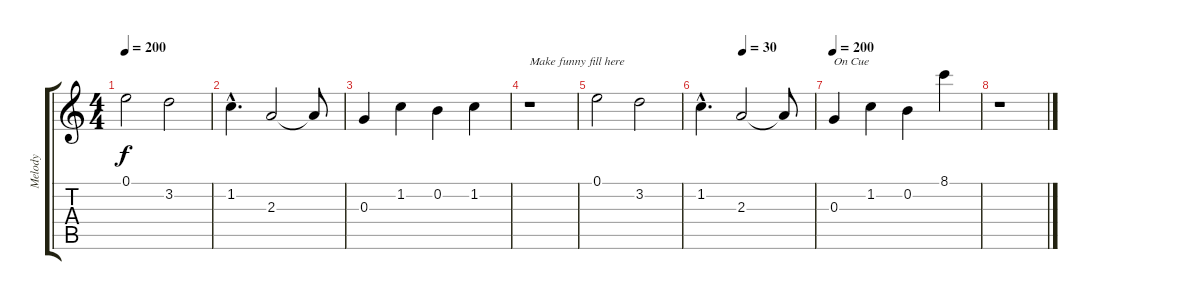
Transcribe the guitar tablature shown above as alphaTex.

\track ("Melody" "Melody") {instrument acousticguitarnylon}
\staff {score tabs}
\tuning (E4 B3 G3 D3 A2 E2) {hide}
\ts (4 4)
\tempo 200
\clef g2
\ks c
0.1.2{dy f} 3.2.2 |
1.2{hac}.4{d} 2.3.2 2.3{t}.8 |
0.3.4 1.2.4 0.2.4 1.2.4 |
r.1{txt "Make funny fill here"} |
0.1.2 3.2.2 |
\tempo (30 0.375)
1.2{hac}.4{d} 2.3.2 2.3{t}.8 |
\tempo 200
0.3.4{txt "On Cue"} 1.2.4 0.2.4 8.1.4 |
r.1
